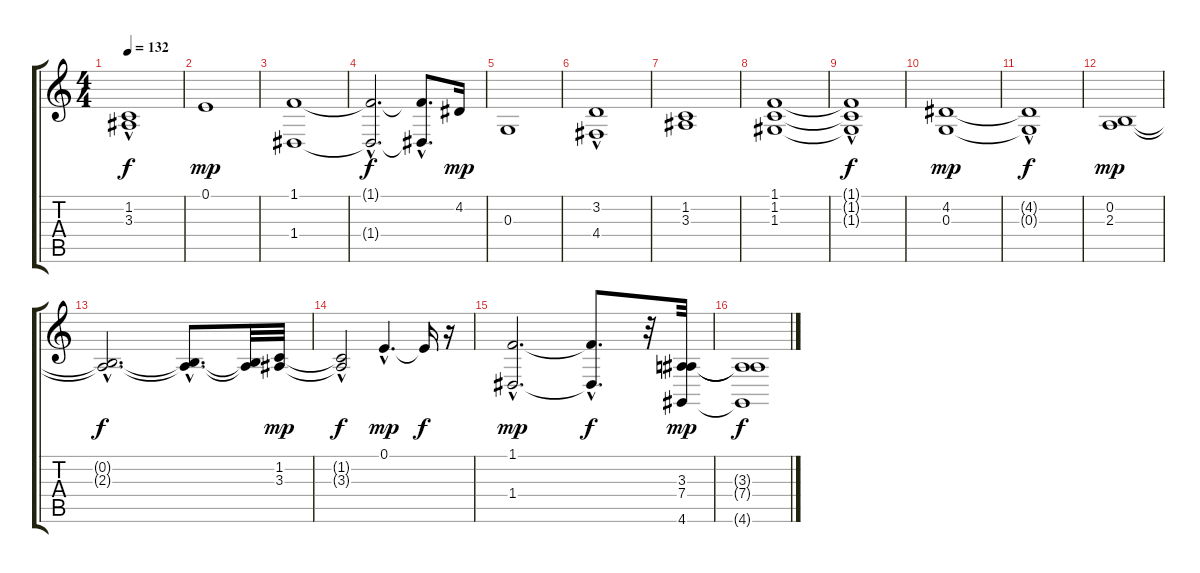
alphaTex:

\track "" {instrument choiraahs}
\staff {score tabs}
\tuning (E4 B3 G3 D3 A2 E2) {hide}
\ts (4 4)
\tempo 132
\clef g2
\ks c
(1.2{t} 3.3{hac t}).1{dy f} |
0.1.1{dy mp} |
(1.1 1.4).1 |
(1.1{hac t} 1.4{hac t}).2{d dy f} (1.1{hac t} 1.4{t}).8{d} 4.2.16{dy mp} |
0.3.1 |
(3.2{hac} 4.4).1 |
(1.2 3.3).1 |
(1.1 1.2 1.3).1 |
(1.1{t} 1.2{t} 1.3{hac t}).1{dy f} |
(4.2 0.3).1{dy mp} |
(4.2{hac t} 0.3{t}).1{dy f} |
(0.2 2.3).1{dy mp} |
(0.2{hac t} 2.3{hac t}).2{d dy f} (0.2{hac t} 2.3{hac t}).8{d} (0.2{t} 2.3{t}).32 (1.2 3.3).32{dy mp} |
(1.2{t} 3.3{hac t}).2{dy f} 0.1{hac}.4{d dy mp} 0.1{t}.16{dy f} r.16 |
(1.1{hac} 1.4{hac}).2{d dy mp} (1.1{hac t} 1.4{t}).8{d dy f} r.32 (3.3 7.4 4.6).32{dy mp} |
(3.3{t} 7.4{t} 4.6{t}).1{dy f}
